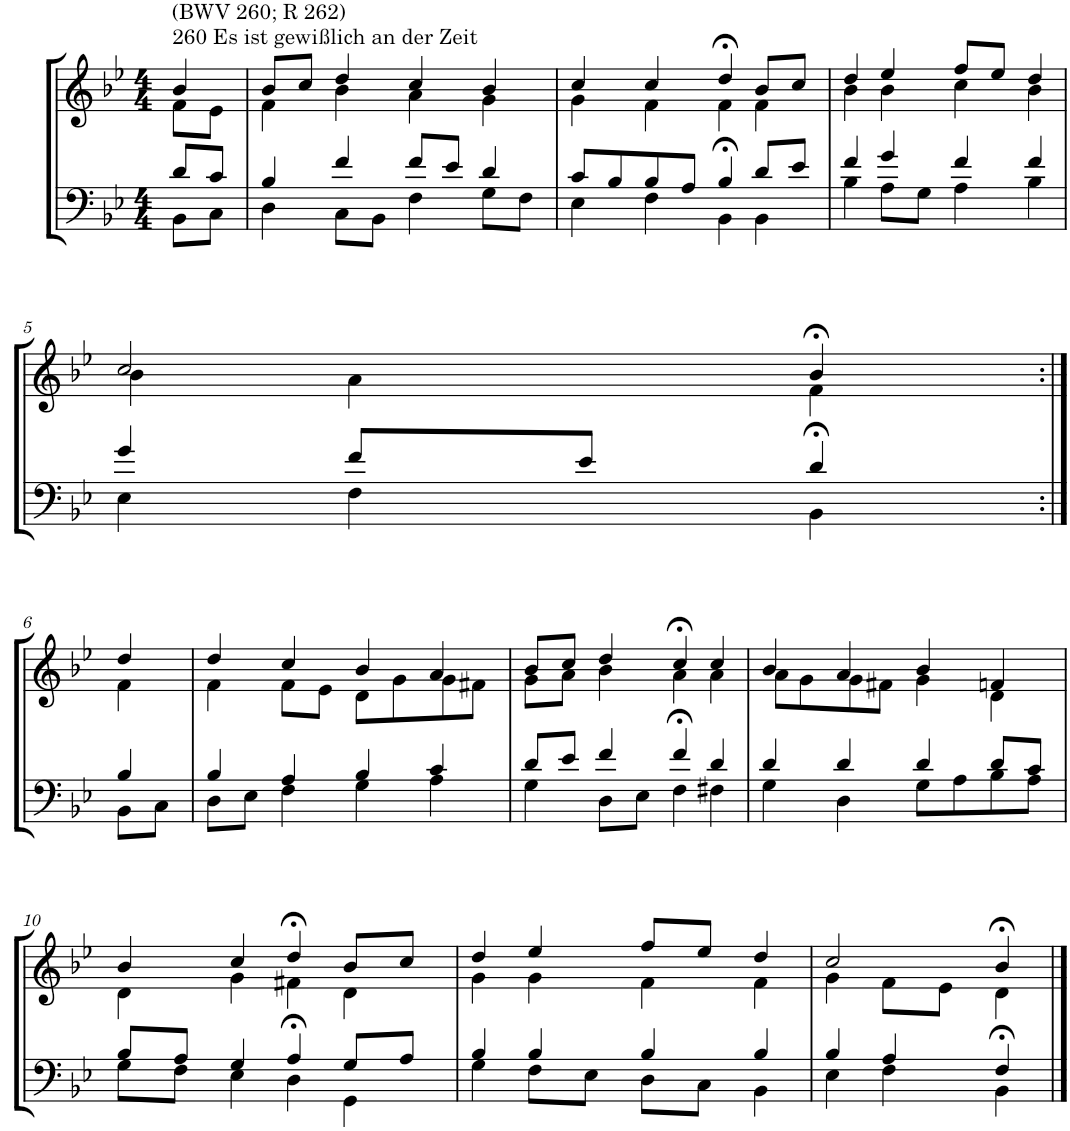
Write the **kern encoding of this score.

**kern	**kern
*part2	*part1
*staff2	*staff1
*I"Tenor/Baß	*I"Sopran/Alt
*clefF4	*clefG2
*k[b-e-]	*k[b-e-]
*M4/4	*M4/4
=1	=1
*^	*^
!	!	!LO:TX:a:t=260 Es ist gewißlich an der Zeit	!
!	!	!LO:TX:a:t=(BWV 260; R 262)	!
8d/L	8BB-\L	4b-/	8f\L
8c/J	8C\J	.	8e-\J
=2	=2	=2	=2
4B-/	4D\	8b-/L	4f\
.	.	8cc/J	.
4f/	8C\L	4dd/	4b-\
.	8BB-\J	.	.
8f/L	4F\	4cc/	4a\
8e-/J	.	.	.
4d/	8G\L	4b-/	4g\
.	8F\J	.	.
=3	=3	=3	=3
8c/L	4E-\	4cc/	4g\
8B-/	.	.	.
8B-/	4F\	4cc/	4f\
8A/J	.	.	.
4B-/	4BB->\	4dd>/	4f\
8d/L	4BB-\	8b-/L	4f\
8e-/J	.	8cc/J	.
=4	=4	=4	=4
4f/	4B-\	4dd/	4b-\
4g/	8A\L	4ee-/	4b-\
.	8G\J	.	.
4f/	4A\	8ff/L	4cc\
.	.	8ee-/J	.
4f/	4B-\	4dd/	4b-\
!!LO:LB:g=z	!!
=5	=5	=5	=5
4g/	4E-\	2cc/	4b-\
8f/L	4F\	.	4a\
8e-/J	.	.	.
4d/	4BB->\	4b->/	4f\
!!LO:LB:g=z	!!
=6:|!	=6:|!	=6:|!	=6:|!
4B-/	8BB-\L	4dd/	4f\
.	8C\J	.	.
=7	=7	=7	=7
4B-/	8D\L	4dd/	4f\
.	8E-\J	.	.
4A/	4F\	4cc/	8f\L
.	.	.	8e-\J
4B-/	4G\	4b-/	8d\L
.	.	.	8g\
4c/	4A\	4a/	8g\
.	.	.	8f#X\J
=8	=8	=8	=8
8d/L	4G\	8b-/L	8g\L
8e-/J	.	8cc/J	8a\J
4f/	8D\L	4dd/	4b-\
.	8E-\J	.	.
4f/	4F>\	4cc>/	4a\
4d/	4F#X\	4cc/	4a\
=9	=9	=9	=9
4d/	4G\	4b-/	8a\L
.	.	.	8g\
4d/	4D\	4a/	8g\
.	.	.	8f#X\J
4d/	8G\L	4b-/	4g\
.	8A\	.	.
8d/L	8B-\	4fn/	4d\
8c/J	8A\J	.	.
!!LO:LB:g=z	!!
=10	=10	=10	=10
8B-/L	8G\L	4b-/	4d\
8A/J	8F\J	.	.
4G/	4E-\	4cc/	4g\
4A/	4D>\	4dd>/	4f#X\
8G/L	4GG\	8b-/L	4d\
8A/J	.	8cc/J	.
=11	=11	=11	=11
4B-/	4G\	4dd/	4g\
4B-/	8F\L	4ee-/	4g\
.	8E-\J	.	.
4B-/	8D\L	8ff/L	4f\
.	8C\J	8ee-/J	.
4B-/	4BB-\	4dd/	4f\
=12	=12	=12	=12
4B-/	4E-\	2cc/	4g\
4A/	4F\	.	8f\L
.	.	.	8e-\J
4F/	4BB->\	4b->/	4d\
*v	*v	*	*
*	*v	*v
==	==
*-	*-
